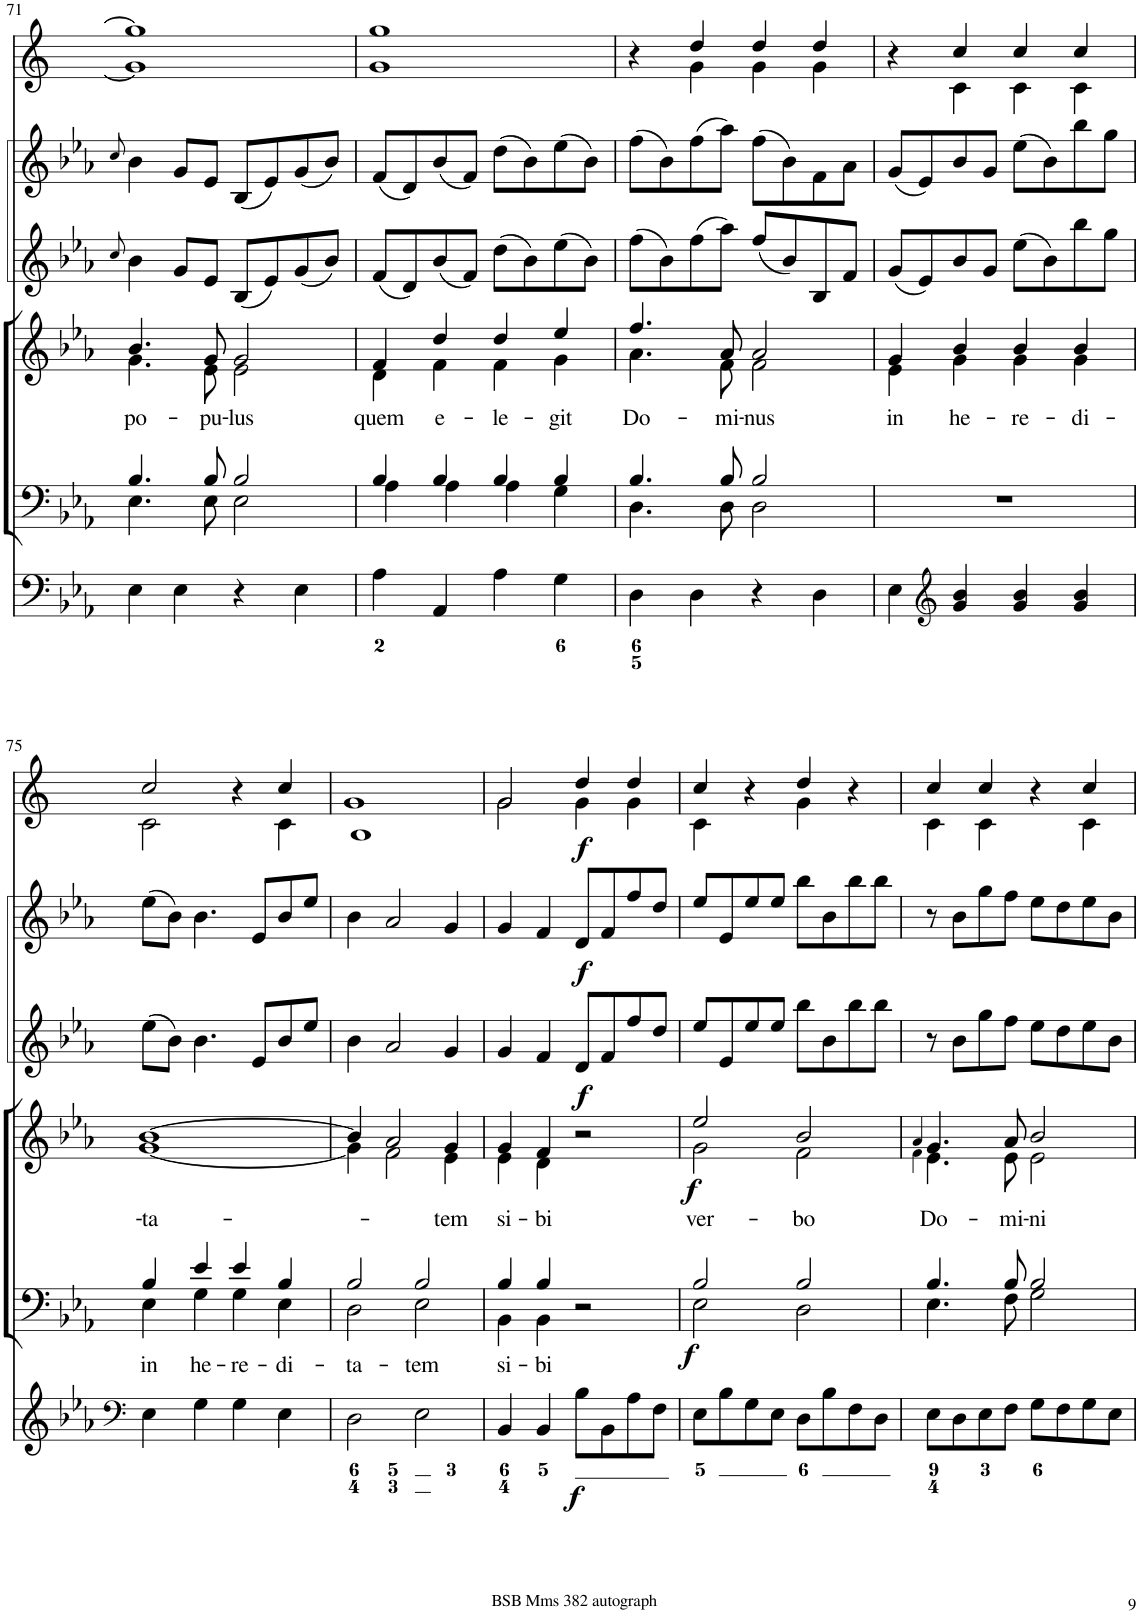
**kern	**dynam	**kern	**text	**dynam	**kern	**text	**dynam	**kern	**dynam	**kern	**dynam	**kern	**dynam
*part6	*part6	*part5	*part5	*part5	*part4	*part4	*part4	*part3	*part3	*part2	*part2	*part1	*part1
*staff6	*staff6	*staff5	*staff5	*staff5	*staff4	*staff4	*staff4	*staff3	*staff3	*staff2	*staff2	*staff1	*staff1
*I"Organ	*	*I"Voice	*	*	*I"Voice	*	*	*I"Violin	*	*I"Violini	*	*I"Corni in Eb	*
*	*	*	*	*	*	*	*	*I'Vln	*	*I'Vln	*	*	*
!!LO:PB:g=z
*clefF4	*	*clefF4	*	*	*clefG2	*	*	*clefG2	*	*clefG2	*	*clefG2	*
*	*	*	*	*	*	*	*	*	*	*	*	*Trd5c9	*
*k[b-e-a-]	*	*k[b-e-a-]	*	*	*k[b-e-a-]	*	*	*k[b-e-a-]	*	*k[b-e-a-]	*	*k[]	*
*M2/2	*	*M2/2	*	*	*M2/2	*	*	*M2/2	*	*M2/2	*	*M2/2	*
*met(c|)	*	*met(c|)	*	*	*met(c|)	*	*	*met(c|)	*	*met(c|)	*	*met(c|)	*
=71	=71	=71	=71	=71	=71	=71	=71	=71	=71	=71	=71	=71	=71
.	.	.	.	.	.	.	.	8qcc/	.	8qcc/	.	.	.
*	*	*^	*	*	*	*	*	*	*	*	*	*	*
!	!	!	!	!	!	!	!LO:LY:b	!	!	!	!	!	!	!
*	*	*	*	*	*	*^	*	*	*	*	*	*	*^	*
4E-\	.	4.B-/	4.E-\	.	.	4.b-/	4.g\	po-	.	4b-\	.	4b-\	.	1gg]	1g]	.
4E-\	.	.	.	.	.	.	.	.	.	8g/L	.	8g/L	.	.	.	.
!	!	!	!	!	!	!	!	!LO:LY:b	!	!	!	!	!	!	!	!
.	.	8B-/	8E-\	.	.	8g/	8e-\	-pu-	.	8e-/J	.	8e-/J	.	.	.	.
!	!	!	!	!	!	!	!	!LO:LY:b	!	!	!	!	!	!	!	!
4r	.	2B-/	2E-\	.	.	2g/	2e-\	-lus	.	(8B-/L	.	(8B-/L	.	.	.	.
.	.	.	.	.	.	.	.	.	.	8e-/)	.	8e-/)	.	.	.	.
4E-\	.	.	.	.	.	.	.	.	.	(8g/	.	(8g/	.	.	.	.
.	.	.	.	.	.	.	.	.	.	8b-/J)	.	8b-/J)	.	.	.	.
=72	=72	=72	=72	=72	=72	=72	=72	=72	=72	=72	=72	=72	=72	=72	=72	=72
!	!	!	!	!	!	!	!	!LO:LY:b	!	!	!	!	!	!	!	!
4A-\	.	4B-/	4A-\	.	.	4f/	4d\	quem	.	(8f/L	.	(8f/L	.	1gg	1g	.
.	.	.	.	.	.	.	.	.	.	8d/)	.	8d/)	.	.	.	.
!	!	!	!	!	!	!	!	!LO:LY:b	!	!	!	!	!	!	!	!
4AA-/	.	4B-/	4A-\	.	.	4dd/	4f\	e-	.	(8b-/	.	(8b-/	.	.	.	.
.	.	.	.	.	.	.	.	.	.	8f/J)	.	8f/J)	.	.	.	.
!	!	!	!	!	!	!	!	!LO:LY:b	!	!	!	!	!	!	!	!
4A-\	.	4B-/	4A-\	.	.	4dd/	4f\	-le-	.	(8dd\L	.	(8dd\L	.	.	.	.
.	.	.	.	.	.	.	.	.	.	8b-\)	.	8b-\)	.	.	.	.
!	!	!	!	!	!	!	!	!LO:LY:b	!	!	!	!	!	!	!	!
4G\	.	4B-/	4G\	.	.	4ee-/	4g\	-git	.	(8ee-\	.	(8ee-\	.	.	.	.
.	.	.	.	.	.	.	.	.	.	8b-\J)	.	8b-\J)	.	.	.	.
=73	=73	=73	=73	=73	=73	=73	=73	=73	=73	=73	=73	=73	=73	=73	=73	=73
!	!	!	!	!	!	!	!	!LO:LY:b	!	!	!	!	!	!	!	!
4D\	.	4.B-/	4.D\	.	.	4.ff/	4.a-\	Do-	.	(8ff\L	.	(8ff\L	.	4r	4ryy	.
.	.	.	.	.	.	.	.	.	.	8b-\)	.	8b-\)	.	.	.	.
4D\	.	.	.	.	.	.	.	.	.	(8ff\	.	(8ff\	.	4dd/	4g\	.
!	!	!	!	!	!	!	!	!LO:LY:b	!	!	!	!	!	!	!	!
.	.	8B-/	8D\	.	.	8a-/	8f\	-mi-	.	8aa-\J)	.	8aa-\J)	.	.	.	.
!	!	!	!	!	!	!	!	!LO:LY:b	!	!	!	!	!	!	!	!
4r	.	2B-/	2D\	.	.	2a-/	2f\	-nus	.	(8ff/L	.	(8ff\L	.	4dd/	4g\	.
.	.	.	.	.	.	.	.	.	.	8b-/)	.	8b-\)	.	.	.	.
4D\	.	.	.	.	.	.	.	.	.	8B-/	.	8f\	.	4dd/	4g\	.
.	.	.	.	.	.	.	.	.	.	8f/J	.	8a-\J	.	.	.	.
*	*	*v	*v	*	*	*	*	*	*	*	*	*	*	*	*	*
=74	=74	=74	=74	=74	=74	=74	=74	=74	=74	=74	=74	=74	=74	=74	=74
!	!	!	!	!	!	!	!LO:LY:b	!	!	!	!	!	!	!	!
4E-\	.	1r	.	.	4g/	4e-\	in	.	(8g/L	.	(8g/L	.	4r	4ryy	.
.	.	.	.	.	.	.	.	.	8e-/)	.	8e-/)	.	.	.	.
*clefG2	*	*	*	*	*	*	*	*	*	*	*	*	*	*	*
!	!	!	!	!	!	!	!LO:LY:b	!	!	!	!	!	!	!	!
4g/ 4b-/	.	.	.	.	4b-/	4g\	he-	.	8b-/	.	8b-/	.	4cc/	4c\	.
.	.	.	.	.	.	.	.	.	8g/J	.	8g/J	.	.	.	.
!	!	!	!	!	!	!	!LO:LY:b	!	!	!	!	!	!	!	!
4g/ 4b-/	.	.	.	.	4b-/	4g\	-re-	.	(8ee-\L	.	(8ee-\L	.	4cc/	4c\	.
.	.	.	.	.	.	.	.	.	8b-\)	.	8b-\)	.	.	.	.
!	!	!	!	!	!	!	!LO:LY:b	!	!	!	!	!	!	!	!
4g/ 4b-/	.	.	.	.	4b-/	4g\	-di-	.	8bb-\	.	8bb-\	.	4cc/	4c\	.
.	.	.	.	.	.	.	.	.	8gg\J	.	8gg\J	.	.	.	.
!!LO:LB:g=z	!!
=75	=75	=75	=75	=75	=75	=75	=75	=75	=75	=75	=75	=75	=75	=75	=75
*clefF4	*	*	*	*	*	*	*	*	*	*	*	*	*	*	*
!	!	!	!LO:LY:b	!	!	!	!LO:LY:b	!	!	!	!	!	!	!	!
*	*	*^	*	*	*	*	*	*	*	*	*	*	*	*	*
4E-\	.	4B-/	4E-\	in	.	[1b-	[1g	-ta-	.	(8ee-\L	.	(8ee-\L	.	2cc/	2c\	.
.	.	.	.	.	.	.	.	.	.	8b-\J)	.	8b-\J)	.	.	.	.
!	!	!	!	!LO:LY:b	!	!	!	!	!	!	!	!	!	!	!	!
4G\	.	4e-/	4G\	he-	.	.	.	.	.	4.b-\	.	4.b-\	.	.	.	.
!	!	!	!	!LO:LY:b	!	!	!	!	!	!	!	!	!	!	!	!
4G\	.	4e-/	4G\	-re-	.	.	.	.	.	.	.	.	.	4r	4ryy	.
.	.	.	.	.	.	.	.	.	.	8e-/L	.	8e-/L	.	.	.	.
!	!	!	!	!LO:LY:b	!	!	!	!	!	!	!	!	!	!	!	!
4E-\	.	4B-/	4E-\	-di-	.	.	.	.	.	8b-/	.	8b-/	.	4cc/	4c\	.
.	.	.	.	.	.	.	.	.	.	8ee-/J	.	8ee-/J	.	.	.	.
=76	=76	=76	=76	=76	=76	=76	=76	=76	=76	=76	=76	=76	=76	=76	=76	=76
!	!	!	!	!LO:LY:b	!	!	!	!	!	!	!	!	!	!	!	!
2D\	.	2B-/	2D\	-ta-	.	4b-/]	4g\]	.	.	4b-\	.	4b-\	.	1g	1g	.
.	.	.	.	.	.	2a-/	2f\	.	.	2a-/	.	2a-/	.	.	.	.
!	!	!	!	!LO:LY:b	!	!	!	!	!	!	!	!	!	!	!	!
2E-\	.	2B-/	2E-\	-tem	.	.	.	.	.	.	.	.	.	.	.	.
!	!	!	!	!	!	!	!	!LO:LY:b	!	!	!	!	!	!	!	!
.	.	.	.	.	.	4g/	4e-\	-tem	.	4g/	.	4g/	.	.	.	.
=77	=77	=77	=77	=77	=77	=77	=77	=77	=77	=77	=77	=77	=77	=77	=77	=77
!	!	!	!	!LO:LY:b	!	!	!	!LO:LY:b	!	!	!	!	!	!	!	!
4BB-/	.	4B-/	4BB-\	si-	.	4g/	4e-\	si-	.	4g/	.	4g/	.	2g/	2g\	.
!	!	!	!	!LO:LY:b	!	!	!	!LO:LY:b	!	!	!	!	!	!	!	!
4BB-/	.	4B-/	4BB-\	-bi	.	4f/	4d\	-bi	.	4f/	.	4f/	.	.	.	.
!	!LO:DY:b	!	!	!	!	!	!	!	!	!	!LO:DY:b	!	!LO:DY:b	!	!	!LO:DY:b
8B-\L	f	2r	2ryy	.	.	2r	2ryy	.	.	8d/L	f	8d/L	f	4dd/	4g\	f
8BB-\	.	.	.	.	.	.	.	.	.	8f/	.	8f/	.	.	.	.
8A-\	.	.	.	.	.	.	.	.	.	8ff/	.	8ff/	.	4dd/	4g\	.
8F\J	.	.	.	.	.	.	.	.	.	8dd/J	.	8dd/J	.	.	.	.
=78	=78	=78	=78	=78	=78	=78	=78	=78	=78	=78	=78	=78	=78	=78	=78	=78
!	!	!	!	!	!LO:DY:b	!	!	!LO:LY:b	!LO:DY:b	!	!	!	!	!	!	!
8E-\L	.	2B-/	2E-\	.	f	2ee-/	2g\	ver-	f	8ee-/L	.	8ee-/L	.	4cc/	4c\	.
8B-\	.	.	.	.	.	.	.	.	.	8e-/	.	8e-/	.	.	.	.
8G\	.	.	.	.	.	.	.	.	.	8ee-/	.	8ee-/	.	4r	4ryy	.
8E-\J	.	.	.	.	.	.	.	.	.	8ee-/J	.	8ee-/J	.	.	.	.
!	!	!	!	!	!	!	!	!LO:LY:b	!	!	!	!	!	!	!	!
8D\L	.	2B-/	2D\	.	.	2b-/	2f\	-bo	.	8bb-\L	.	8bb-\L	.	4dd/	4g\	.
8B-\	.	.	.	.	.	.	.	.	.	8b-\	.	8b-\	.	.	.	.
8F\	.	.	.	.	.	.	.	.	.	8bb-\	.	8bb-\	.	4r	4ryy	.
8D\J	.	.	.	.	.	.	.	.	.	8bb-\J	.	8bb-\J	.	.	.	.
=79	=79	=79	=79	=79	=79	=79	=79	=79	=79	=79	=79	=79	=79	=79	=79	=79
.	.	.	.	.	.	4qa-/	4qf\	.	.	.	.	.	.	.	.	.
!	!	!	!	!	!	!	!	!LO:LY:b	!	!	!	!	!	!	!	!
8E-\L	.	4.B-/	4.E-\	.	.	4.g/	4.e-\	Do-	.	8r	.	8r	.	4cc/	4c\	.
8D\	.	.	.	.	.	.	.	.	.	8b-\L	.	8b-\L	.	.	.	.
8E-\	.	.	.	.	.	.	.	.	.	8gg\	.	8gg\	.	4cc/	4c\	.
!	!	!	!	!	!	!	!	!LO:LY:b	!	!	!	!	!	!	!	!
8F\J	.	8B-/	8F\	.	.	8a-/	8e-\	-mi-	.	8ff\J	.	8ff\J	.	.	.	.
!	!	!	!	!	!	!	!	!LO:LY:b	!	!	!	!	!	!	!	!
8G\L	.	2B-/	2G\	.	.	2b-/	2e-\	-ni	.	8ee-\L	.	8ee-\L	.	4r	4ryy	.
8F\	.	.	.	.	.	.	.	.	.	8dd\	.	8dd\	.	.	.	.
8G\	.	.	.	.	.	.	.	.	.	8ee-\	.	8ee-\	.	4cc/	4c\	.
8E-\J	.	.	.	.	.	.	.	.	.	8b-\J	.	8b-\J	.	.	.	.
*	*	*v	*v	*	*	*	*	*	*	*	*	*	*	*v	*v	*
*	*	*	*	*	*v	*v	*	*	*	*	*	*	*	*
=	=	=	=	=	=	=	=	=	=	=	=	=	=
*-	*-	*-	*-	*-	*-	*-	*-	*-	*-	*-	*-	*-	*-
